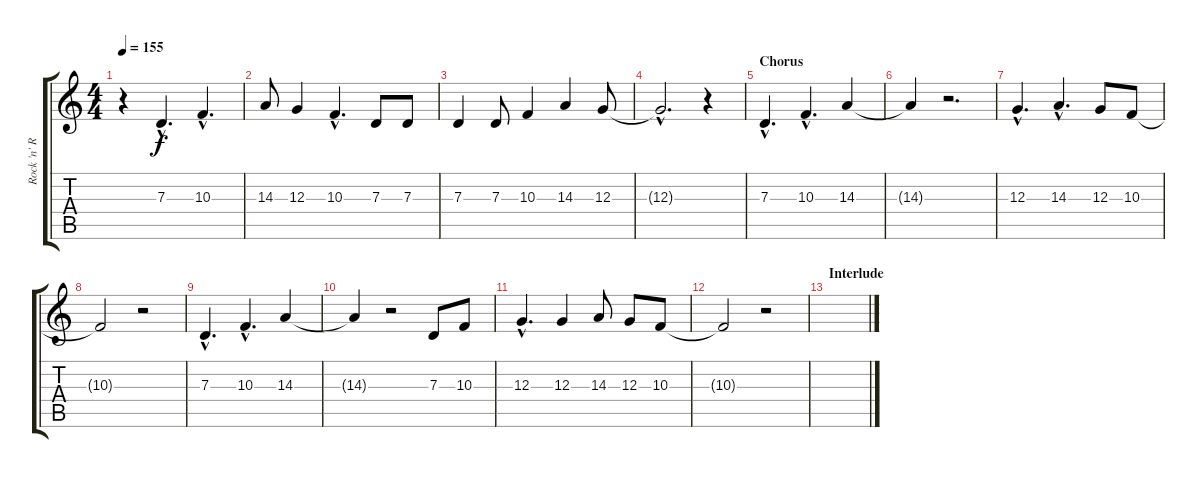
\track ("Rock 'n' Rolf" "Rock 'n' R") {instrument lead2sawtooth}
\staff {score tabs}
\tuning (E4 B3 G3 D3 A2 E2) {hide}
\ts (4 4)
\tempo 155
\clef g2
\ks c
r.4{dy f} 7.3{hac}.4{d} 10.3{hac}.4{d} |
14.3.8 12.3.4 10.3{hac}.4{d} 7.3.8 7.3.8 |
7.3.4 7.3.8 10.3.4 14.3.4 12.3.8 |
12.3{hac t}.2{d} r.4 |
\section ("" "Chorus")
7.3{hac}.4{d} 10.3{hac}.4{d} 14.3.4 |
14.3{t}.4 r.2{d} |
12.3{hac}.4{d} 14.3{hac}.4{d} 12.3.8 10.3.8 |
10.3{t}.2 r.2 |
7.3{hac}.4{d} 10.3{hac}.4{d} 14.3.4 |
14.3{t}.4 r.2 7.3.8 10.3.8 |
12.3{hac}.4{d} 12.3.4 14.3.8 12.3.8 10.3.8 |
10.3{t}.2 r.2 |
\section ("" "Interlude")
